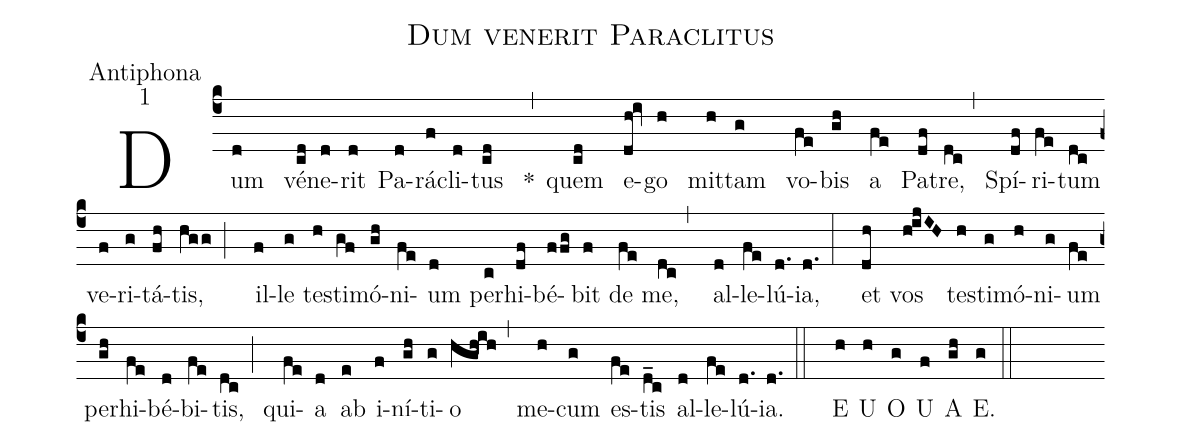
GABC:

name:Dum venerit Paraclitus;
office-part:Antiphona;
mode:1;
%%
(c4)Dum (d) vé(cd)ne(d)rit(d) Pa(d)rá(f)cli(d)tus (cd) *(,)
quem (cd) e(dh!iv)go (h) mit(h)tam (g) vo(fe)bis (gh) a (fe) Pa(df)tre, (dc,)
Spí(df)ri(fe)tum(dc) ve(f)ri(g)tá(fh)tis, (hgg;)
il(f)le(g) tes(h)ti(gf)mó(gh)ni(fe)um(d) per(c)hi(df)bé(ffg)bit(f) de(fe) me, (dc,)
al(d)le(fe)lú(d.)ia, (d.:)
et(dh) vos(hijIH) tes(h)ti(g)mó(h)ni(g)um(fe) per(gh)hi(fe)bé(d)bi(fe)tis, (dc;)
qui(fe)a(d) ab(e) i(f)ní(gh)ti(g)o(hgh!ih,) me(h)cum(g) es(fe)tis(d_c) al(d)le(fe)lú(d.)ia.(d.::)
E(h) U(h) O(g) U(f) A(gh) E.(g::)
